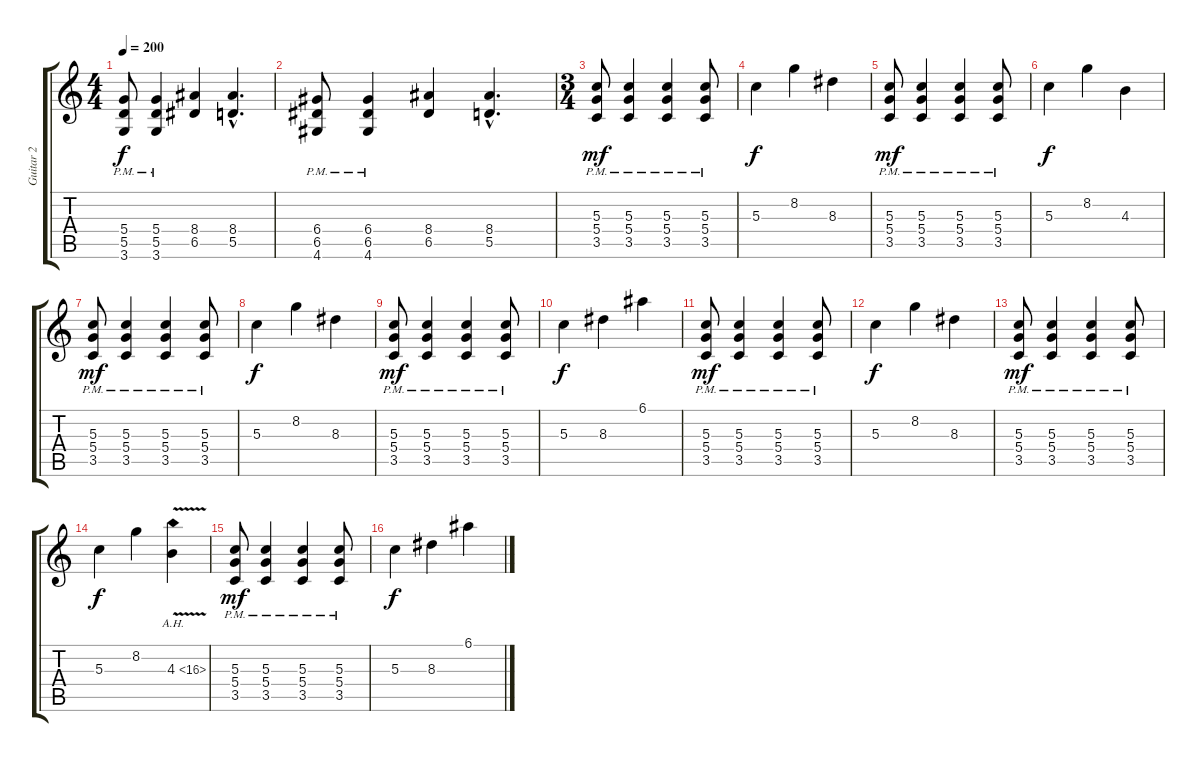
\track ("Guitar 2" "Guitar 2") {instrument distortionguitar}
\staff {score tabs}
\tuning (E4 B3 G3 D3 A2 E2) {hide}
\ts (4 4)
\tempo 200
\clef g2
\ks c
(5.4{pm} 5.5{pm} 3.6{pm}).8{dy f} (5.4{pm} 5.5{pm} 3.6{pm}).4 (8.4 6.5).4 (8.4{hac} 5.5{hac}).4{d} |
(6.4{pm} 6.5{pm} 4.6{pm}).8 (6.4{pm} 6.5{pm} 4.6{pm}).4 (8.4 6.5).4 (8.4{hac} 5.5{hac}).4{d} |
\ts (3 4)
(5.3{pm} 5.4{pm} 3.5{pm}).8{dy mf} (5.3{pm} 5.4{pm} 3.5{pm}).4 (5.3{pm} 5.4{pm} 3.5{pm}).4 (5.3{pm} 5.4{pm} 3.5{pm}).8 |
5.3.4{dy f} 8.2.4 8.3.4 |
(5.3{pm} 5.4{pm} 3.5{pm}).8{dy mf} (5.3{pm} 5.4{pm} 3.5{pm}).4 (5.3{pm} 5.4{pm} 3.5{pm}).4 (5.3{pm} 5.4{pm} 3.5{pm}).8 |
5.3.4{dy f} 8.2.4 4.3.4 |
(5.3{pm} 5.4{pm} 3.5{pm}).8{dy mf} (5.3{pm} 5.4{pm} 3.5{pm}).4 (5.3{pm} 5.4{pm} 3.5{pm}).4 (5.3{pm} 5.4{pm} 3.5{pm}).8 |
5.3.4{dy f} 8.2.4 8.3.4 |
(5.3{pm} 5.4{pm} 3.5{pm}).8{dy mf} (5.3{pm} 5.4{pm} 3.5{pm}).4 (5.3{pm} 5.4{pm} 3.5{pm}).4 (5.3{pm} 5.4{pm} 3.5{pm}).8 |
5.3.4{dy f} 8.3.4 6.1.4 |
(5.3{pm} 5.4{pm} 3.5{pm}).8{dy mf} (5.3{pm} 5.4{pm} 3.5{pm}).4 (5.3{pm} 5.4{pm} 3.5{pm}).4 (5.3{pm} 5.4{pm} 3.5{pm}).8 |
5.3.4{dy f} 8.2.4 8.3.4 |
(5.3{pm} 5.4{pm} 3.5{pm}).8{dy mf} (5.3{pm} 5.4{pm} 3.5{pm}).4 (5.3{pm} 5.4{pm} 3.5{pm}).4 (5.3{pm} 5.4{pm} 3.5{pm}).8 |
5.3.4{dy f} 8.2.4 4.3{ah 12 v}.4 |
(5.3{pm} 5.4{pm} 3.5{pm}).8{dy mf} (5.3{pm} 5.4{pm} 3.5{pm}).4 (5.3{pm} 5.4{pm} 3.5{pm}).4 (5.3{pm} 5.4{pm} 3.5{pm}).8 |
5.3.4{dy f} 8.3.4 6.1.4
